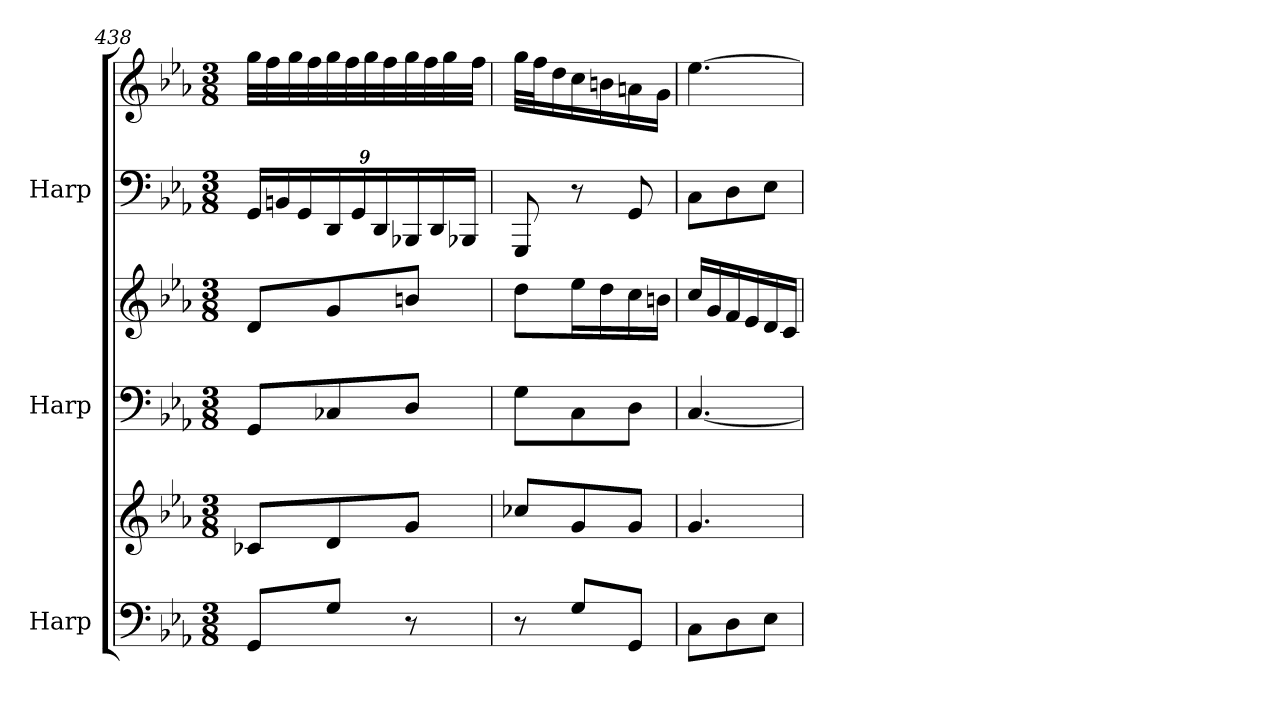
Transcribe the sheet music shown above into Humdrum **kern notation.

**kern	**kern	**kern	**kern	**kern	**kern
*part3	*part3	*part2	*part2	*part1	*part1
*staff6	*staff5	*staff4	*staff3	*staff2	*staff1
*I"Harp	*	*I"Harp	*	*I"Harp	*
*I'Hp	*	*I'Hp	*	*I'Hp	*
*clefF4	*clefG2	*clefF4	*clefG2	*clefF4	*clefG2
*k[b-e-a-]	*k[b-e-a-]	*k[b-e-a-]	*k[b-e-a-]	*k[b-e-a-]	*k[b-e-a-]
*M3/8	*M3/8	*M3/8	*M3/8	*M3/8	*M3/8
*	*	*	*	*Xbrackettup	*
=438	=438	=438	=438	=438	=438
8GG/L	8c-X/L	8GG/L	8d/L	24GG/LL	32gg\LLL
.	.	.	.	.	32ff\
.	.	.	.	24BBn/	.
.	.	.	.	.	32gg\
.	.	.	.	24GG/	.
.	.	.	.	.	32ff\
8G/J	8d/	8C-X/	8g/	24DD/	32gg\
.	.	.	.	.	32ff\
.	.	.	.	24GG/	.
.	.	.	.	.	32gg\
.	.	.	.	24DD/	.
.	.	.	.	.	32ff\
8r	8g/J	8D/J	8bn/J	24BBB-X/	32gg\
.	.	.	.	.	32ff\
.	.	.	.	24DD/	.
.	.	.	.	.	32gg\
.	.	.	.	24BBB-X/JJ	.
.	.	.	.	.	32ff\JJJ
=439	=439	=439	=439	=439	=439
8r	8cc-X/L	8G\L	8dd\L	8GGG/	32gg\LLL
.	.	.	.	.	32ff\J
.	.	.	.	.	16dd\
8G/L	8g/	8C\	16ee-\L	8r	16cc\
.	.	.	16dd\	.	16bn\
8GG/J	8g/J	8D\J	16cc\	8GG/	16an\
.	.	.	16bn\JJ	.	16g\JJ
=440	=440	=440	=440	=440	=440
8C\L	4.g/	[4.C/	16cc/LL	8C\L	[4.ee-\
.	.	.	16g/	.	.
8D\	.	.	16f/	8D\	.
.	.	.	16e-/	.	.
8E-\J	.	.	16d/	8E-\J	.
.	.	.	16c/JJ	.	.
=	=	=	=	=	=
*-	*-	*-	*-	*-	*-
